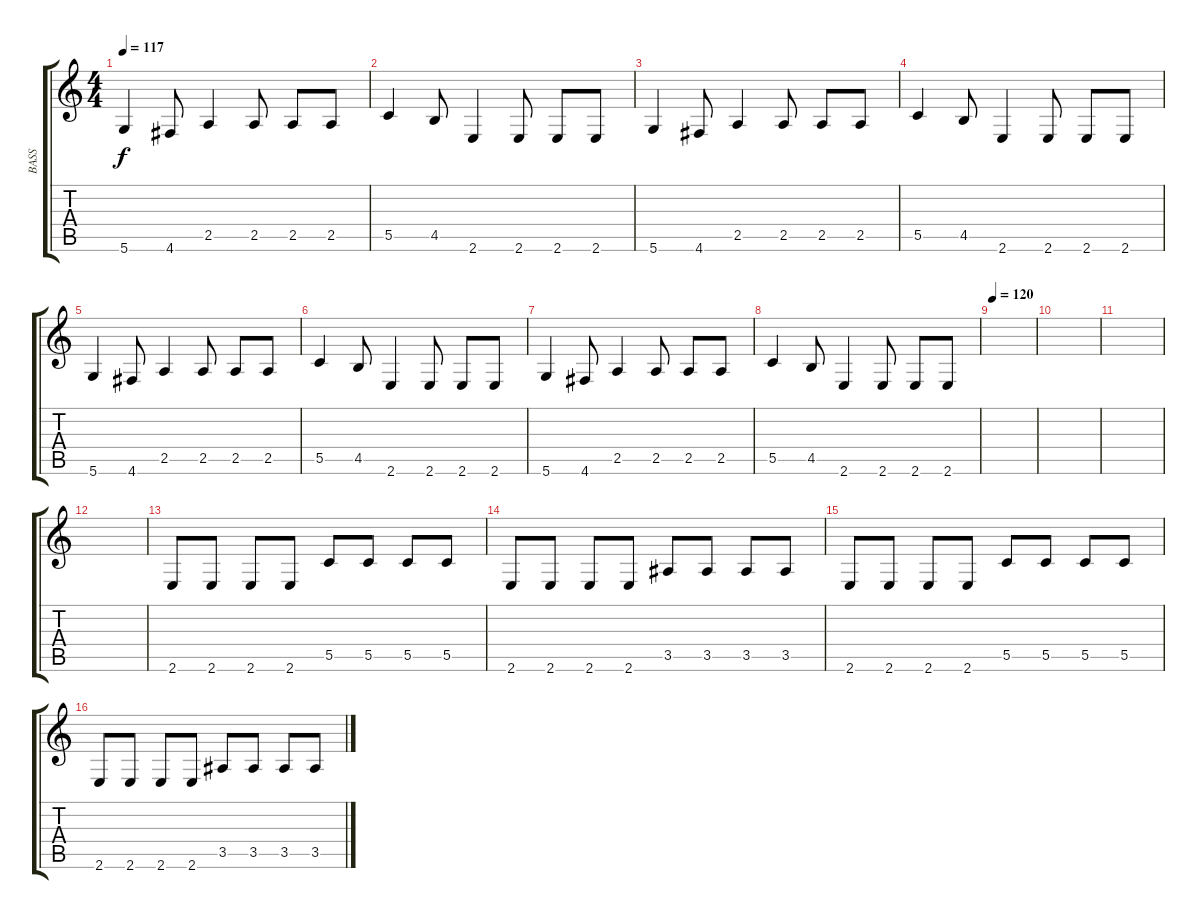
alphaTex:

\track ("BASS" "BASS") {instrument electricbasspick}
\staff {score tabs}
\tuning (D4 A3 F3 C3 G2 D2) {hide}
\ts (4 4)
\tempo 117
\clef g2
\ks c
5.6.4{dy f} 4.6.8 2.5.4 2.5.8 2.5.8 2.5.8 |
5.5.4 4.5.8 2.6.4 2.6.8 2.6.8 2.6.8 |
5.6.4 4.6.8 2.5.4 2.5.8 2.5.8 2.5.8 |
5.5.4 4.5.8 2.6.4 2.6.8 2.6.8 2.6.8 |
5.6.4 4.6.8 2.5.4 2.5.8 2.5.8 2.5.8 |
5.5.4 4.5.8 2.6.4 2.6.8 2.6.8 2.6.8 |
5.6.4 4.6.8 2.5.4 2.5.8 2.5.8 2.5.8 |
5.5.4 4.5.8 2.6.4 2.6.8 2.6.8 2.6.8 |
\tempo 120
|
|
|
|
2.6.8 2.6.8 2.6.8 2.6.8 5.5.8 5.5.8 5.5.8 5.5.8 |
2.6.8 2.6.8 2.6.8 2.6.8 3.5.8 3.5.8 3.5.8 3.5.8 |
2.6.8 2.6.8 2.6.8 2.6.8 5.5.8 5.5.8 5.5.8 5.5.8 |
2.6.8 2.6.8 2.6.8 2.6.8 3.5.8 3.5.8 3.5.8 3.5.8
